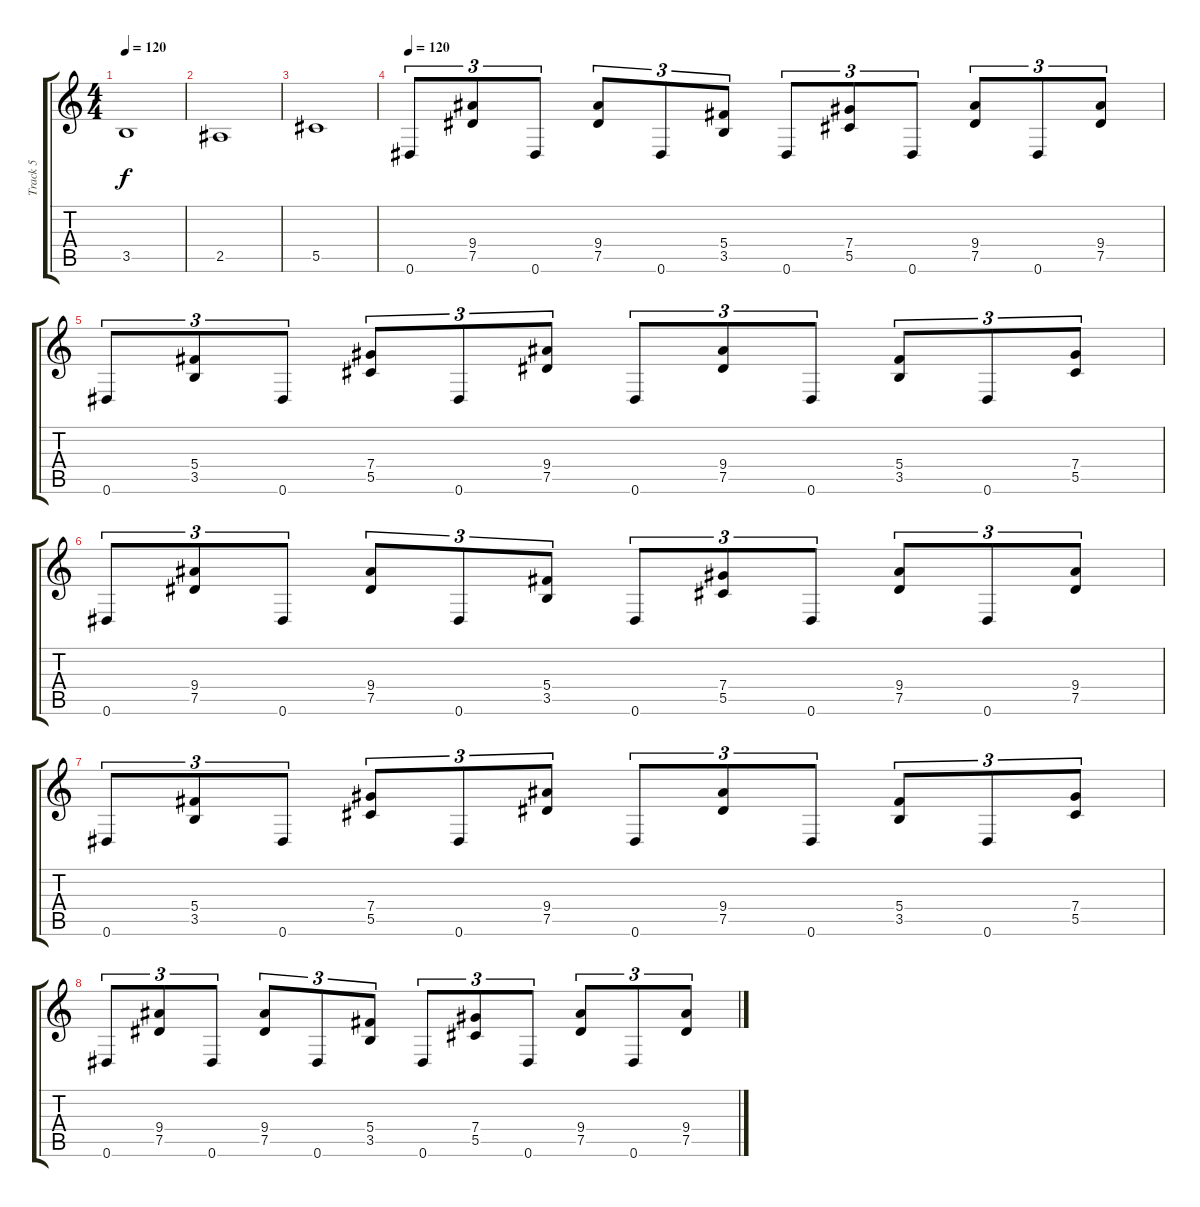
\track ("Track 5" "Track 5") {instrument overdrivenguitar}
\staff {score tabs}
\tuning (Eb4 Bb3 Gb3 Db3 Ab2 Eb2) {hide}
\ts (4 4)
\tempo 120
\clef g2
\ks c
3.5.1{dy f} |
2.5.1 |
5.5.1 |
\tempo 120
0.6.8{tu (3 2)} (9.4 7.5).8{tu (3 2)} 0.6.8{tu (3 2)} (9.4 7.5).8{tu (3 2)} 0.6.8{tu (3 2)} (5.4 3.5).8{tu (3 2)} 0.6.8{tu (3 2)} (7.4 5.5).8{tu (3 2)} 0.6.8{tu (3 2)} (9.4 7.5).8{tu (3 2)} 0.6.8{tu (3 2)} (9.4 7.5).8{tu (3 2)} |
0.6.8{tu (3 2)} (5.4 3.5).8{tu (3 2)} 0.6.8{tu (3 2)} (7.4 5.5).8{tu (3 2)} 0.6.8{tu (3 2)} (9.4 7.5).8{tu (3 2)} 0.6.8{tu (3 2)} (9.4 7.5).8{tu (3 2)} 0.6.8{tu (3 2)} (5.4 3.5).8{tu (3 2)} 0.6.8{tu (3 2)} (7.4 5.5).8{tu (3 2)} |
0.6.8{tu (3 2)} (9.4 7.5).8{tu (3 2)} 0.6.8{tu (3 2)} (9.4 7.5).8{tu (3 2)} 0.6.8{tu (3 2)} (5.4 3.5).8{tu (3 2)} 0.6.8{tu (3 2)} (7.4 5.5).8{tu (3 2)} 0.6.8{tu (3 2)} (9.4 7.5).8{tu (3 2)} 0.6.8{tu (3 2)} (9.4 7.5).8{tu (3 2)} |
0.6.8{tu (3 2)} (5.4 3.5).8{tu (3 2)} 0.6.8{tu (3 2)} (7.4 5.5).8{tu (3 2)} 0.6.8{tu (3 2)} (9.4 7.5).8{tu (3 2)} 0.6.8{tu (3 2)} (9.4 7.5).8{tu (3 2)} 0.6.8{tu (3 2)} (5.4 3.5).8{tu (3 2)} 0.6.8{tu (3 2)} (7.4 5.5).8{tu (3 2)} |
0.6.8{tu (3 2)} (9.4 7.5).8{tu (3 2)} 0.6.8{tu (3 2)} (9.4 7.5).8{tu (3 2)} 0.6.8{tu (3 2)} (5.4 3.5).8{tu (3 2)} 0.6.8{tu (3 2)} (7.4 5.5).8{tu (3 2)} 0.6.8{tu (3 2)} (9.4 7.5).8{tu (3 2)} 0.6.8{tu (3 2)} (9.4 7.5).8{tu (3 2)}
